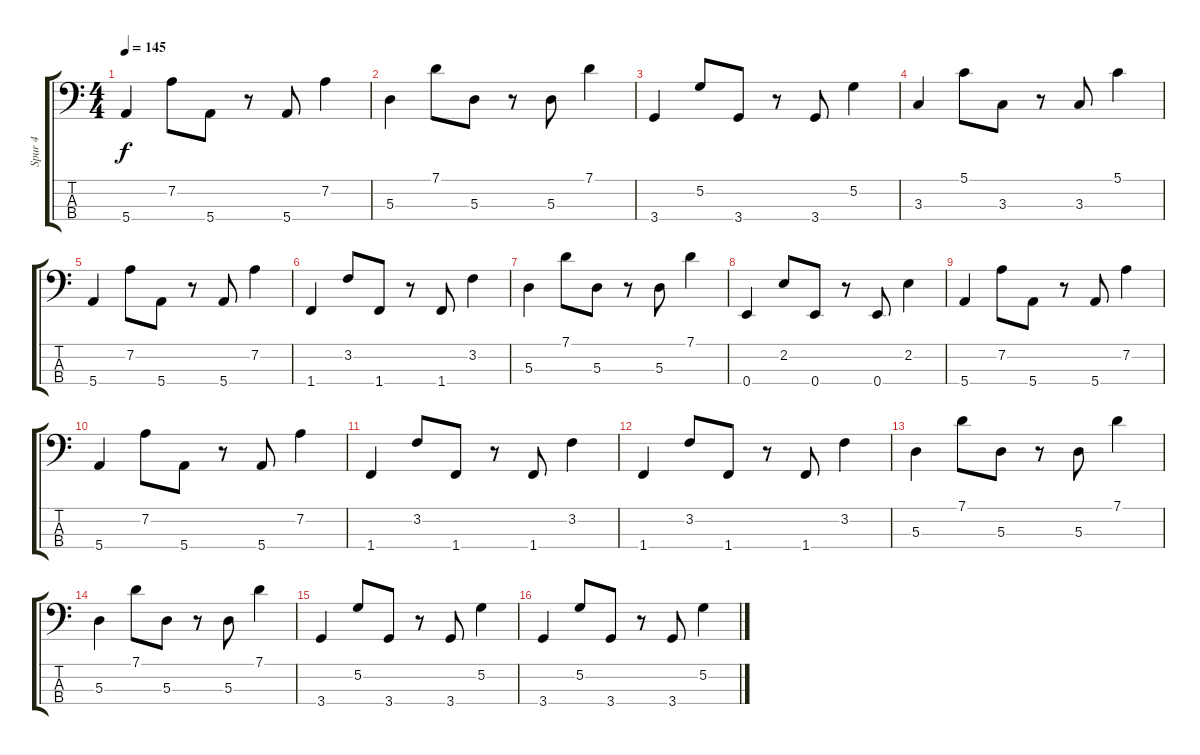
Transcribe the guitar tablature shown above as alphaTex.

\track ("Spur 4" "Spur 4") {instrument electricbassfinger}
\staff {score tabs}
\tuning (G2 D2 A1 E1) {hide}
\ts (4 4)
\tempo 145
\clef f4
\ks c
5.4.4{dy f} 7.2.8 5.4.8 r.8 5.4.8 7.2.4 |
5.3.4 7.1.8 5.3.8 r.8 5.3.8 7.1.4 |
3.4.4 5.2.8 3.4.8 r.8 3.4.8 5.2.4 |
3.3.4 5.1.8 3.3.8 r.8 3.3.8 5.1.4 |
5.4.4 7.2.8 5.4.8 r.8 5.4.8 7.2.4 |
1.4.4 3.2.8 1.4.8 r.8 1.4.8 3.2.4 |
5.3.4 7.1.8 5.3.8 r.8 5.3.8 7.1.4 |
0.4.4 2.2.8 0.4.8 r.8 0.4.8 2.2.4 |
5.4.4 7.2.8 5.4.8 r.8 5.4.8 7.2.4 |
5.4.4 7.2.8 5.4.8 r.8 5.4.8 7.2.4 |
1.4.4 3.2.8 1.4.8 r.8 1.4.8 3.2.4 |
1.4.4 3.2.8 1.4.8 r.8 1.4.8 3.2.4 |
5.3.4 7.1.8 5.3.8 r.8 5.3.8 7.1.4 |
5.3.4 7.1.8 5.3.8 r.8 5.3.8 7.1.4 |
3.4.4 5.2.8 3.4.8 r.8 3.4.8 5.2.4 |
3.4.4 5.2.8 3.4.8 r.8 3.4.8 5.2.4
